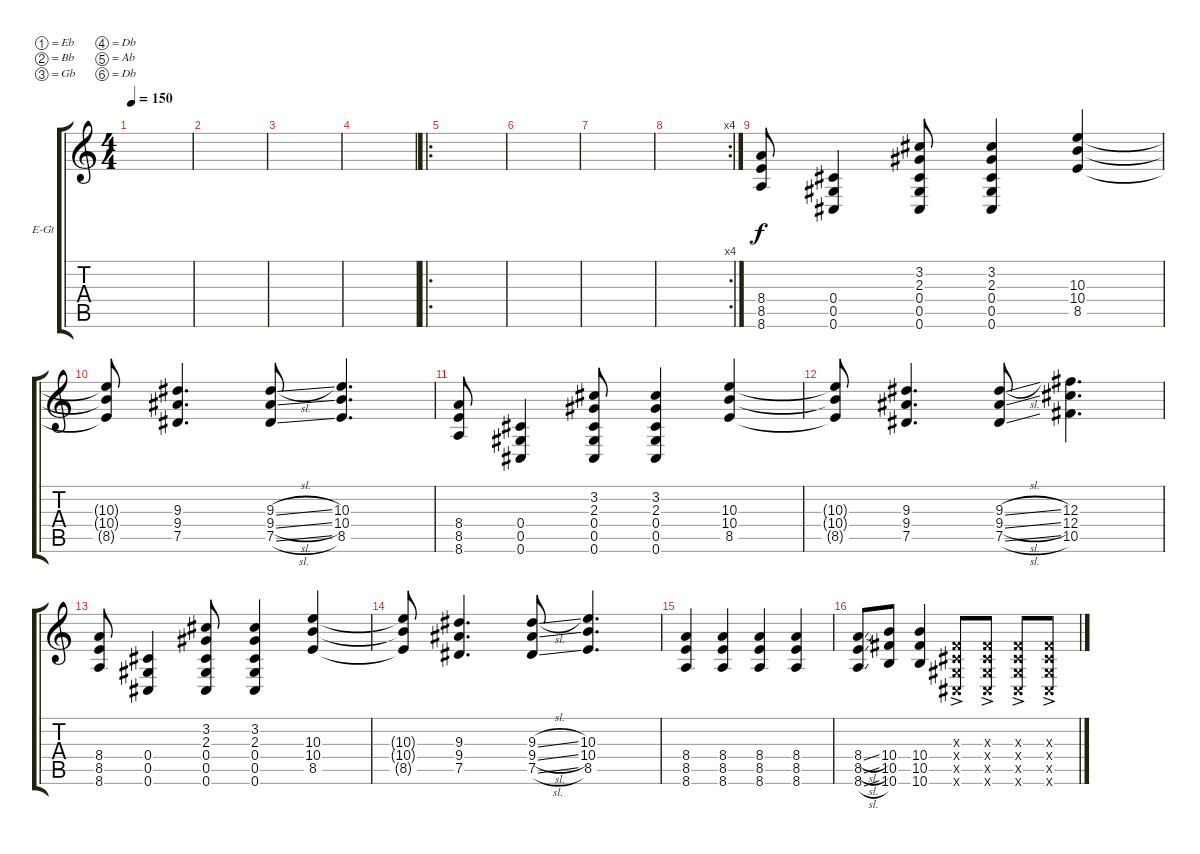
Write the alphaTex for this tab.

\defaultSystemsLayout 4
\bracketExtendMode groupsimilarinstruments
\firstSystemTrackNameOrientation horizontal
\otherSystemsTrackNameOrientation horizontal
\track ("DISTORTED Guitar" "E-Gt") {instrument electricguitarclean}
\staff {score tabs}
\tuning (Eb4 Bb3 Gb3 Db3 Ab2 Db2)
\ts (4 4)
\tempo 150
\clef g2
\scale
0.38796
\ks c
|
\scale
0.204013 |
\scale
0.204013 |
\scale
0.204013 |
\ro
\scale
0.278626 |
\scale
0.232824 |
\scale
0.232824 |
\rc 4
\scale
0.255725 |
\scale
0.266319 (8.6 8.5 8.4).8 (0.6 0.5 0.4).4 (0.6 0.4 0.5 2.3 3.2).8 (0.6 0.5 0.4 3.2 2.3).4 (8.5 10.4 10.3).4 |
\scale
0.225849 (8.5{t} 10.4{t} 10.3{t}).8 (7.5 9.4 9.3).4{d} (7.5{sl} 9.4{sl} 9.3{sl}).8 (8.5 10.4 10.3).4{d} |
\scale
0.266319 (8.6 8.5 8.4).8 (0.6 0.5 0.4).4 (0.6 0.4 0.5 2.3 3.2).8 (0.6 0.5 0.4 3.2 2.3).4 (8.5 10.4 10.3).4 |
\scale
0.241514 (8.5{t} 10.4{t} 10.3{t}).8 (7.5 9.4 9.3).4{d} (7.5{sl} 9.4{sl} 9.3{sl}).8 (10.5 12.4 12.3).4{d} |
\scale
0.296512 (8.6 8.5 8.4).8 (0.6 0.5 0.4).4 (0.6 0.4 0.5 2.3 3.2).8 (0.6 0.5 0.4 3.2 2.3).4 (8.5 10.4 10.3).4 |
\scale
0.251453 (8.5{t} 10.4{t} 10.3{t}).8 (7.5 9.4 9.3).4{d} (7.5{sl} 9.4{sl} 9.3{sl}).8 (8.5 10.4 10.3).4{d} |
\scale
0.174419 (8.6 8.5 8.4).4 (8.4 8.5 8.6).4 (8.6 8.5 8.4).4 (8.4 8.5 8.6).4 |
\scale
0.277616 (8.6{sl} 8.5{sl} 8.4{sl}).8 (10.6 10.5 10.4).8 (10.6 10.5 10.4).4 (0.6{ac x} 0.4{ac x} 0.5{ac x} 0.3{ac x}).8 (0.6{ac x} 0.5{ac x} 0.4{ac x} 0.3{ac x}).8 (0.4{ac x} 0.5{ac x} 0.6{ac x} 0.3{ac x}).8 (0.6{ac x} 0.5{ac x} 0.4{ac x} 0.3{ac x}).8
